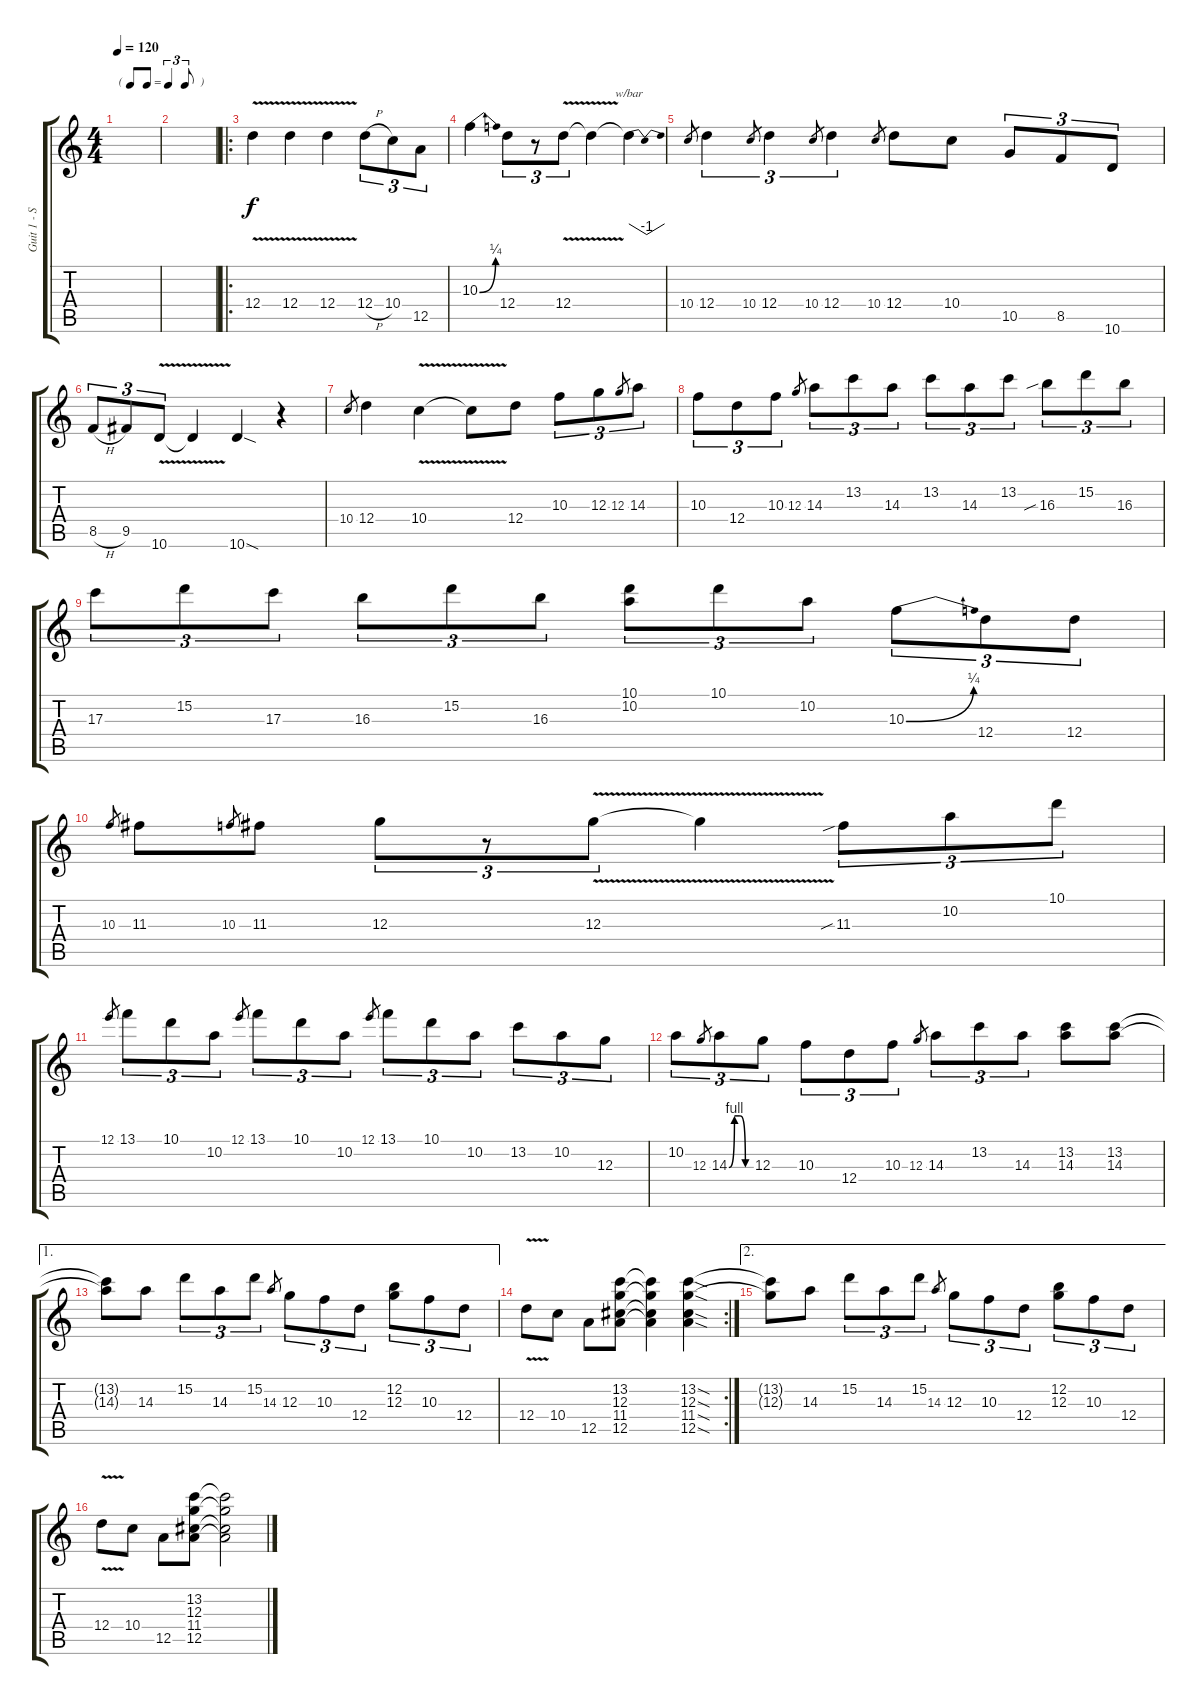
\track ("Guit 1 - Solo" "Guit 1 - S") {instrument overdrivenguitar}
\staff {score tabs}
\tuning (E4 B3 G3 D3 A2 E2) {hide}
\ts (4 4)
\tf triplet8th
\tempo 120
\clef g2
\ks c
|
|
\ro
12.4{v}.4 12.4{v}.4 12.4{v}.4 12.4{h}.8{tu (3 2)} 10.4.8{tu (3 2)} 12.5.8{tu (3 2)} |
10.3{be (bend 0 0 60 1)}.4 12.4.8{tu (3 2)} r.8{tu (3 2)} 12.4{v}.8{tu (3 2)} 12.4{t}.4 12.4{t}.4{tbe (dip default 0 0 30 -4 60 0)} |
10.4.8{gr} 12.4.4{tu (3 2)} 10.4.8{gr} 12.4.4{tu (3 2)} 10.4.8{gr} 12.4.4{tu (3 2)} 10.4.8{gr} 12.4.8 10.4.8 10.5.8{tu (3 2)} 8.5.8{tu (3 2)} 10.6.8{tu (3 2)} |
8.5{h}.8{tu (3 2)} 9.5.8{tu (3 2)} 10.6{v}.8{tu (3 2)} 10.6{t}.4 10.6{sod}.4 r.4 |
10.4.8{gr} 12.4.4 10.4{v}.4 10.4{t}.8 12.4.8 10.3.8{tu (3 2)} 12.3.8{tu (3 2)} 12.3.8{gr} 14.3.8{tu (3 2)} |
10.3.8{tu (3 2)} 12.4.8{tu (3 2)} 10.3.8{tu (3 2)} 12.3.8{gr} 14.3.8{tu (3 2)} 13.2.8{tu (3 2)} 14.3.8{tu (3 2)} 13.2.8{tu (3 2)} 14.3.8{tu (3 2)} 13.2.8{tu (3 2)} 16.3{sib}.8{tu (3 2)} 15.2.8{tu (3 2)} 16.3.8{tu (3 2)} |
17.3.8{tu (3 2)} 15.2.8{tu (3 2)} 17.3.8{tu (3 2)} 16.3.8{tu (3 2)} 15.2.8{tu (3 2)} 16.3.8{tu (3 2)} (10.1 10.2).8{tu (3 2)} 10.1.8{tu (3 2)} 10.2.8{tu (3 2)} 10.3{be (bend 0 0 60 1)}.8{tu (3 2)} 12.4.8{tu (3 2)} 12.4.8{tu (3 2)} |
10.3.8{gr} 11.3.8 10.3.8{gr} 11.3.8 12.3.8{tu (3 2)} r.8{tu (3 2)} 12.3{v}.8{tu (3 2)} 12.3{t}.4 11.3{sib}.8{tu (3 2)} 10.2.8{tu (3 2)} 10.1.8{tu (3 2)} |
12.1.8{gr} 13.1.8{tu (3 2)} 10.1.8{tu (3 2)} 10.2.8{tu (3 2)} 12.1.8{gr} 13.1.8{tu (3 2)} 10.1.8{tu (3 2)} 10.2.8{tu (3 2)} 12.1.8{gr} 13.1.8{tu (3 2)} 10.1.8{tu (3 2)} 10.2.8{tu (3 2)} 13.2.8{tu (3 2)} 10.2.8{tu (3 2)} 12.3.8{tu (3 2)} |
10.2.8{tu (3 2)} 12.3.8{gr} 14.3{be (custom 0 0 15 4 30 4 45 0 60 0)}.8{tu (3 2)} 12.3.8{tu (3 2)} 10.3.8{tu (3 2)} 12.4.8{tu (3 2)} 10.3.8{tu (3 2)} 12.3.8{gr} 14.3.8{tu (3 2)} 13.2.8{tu (3 2)} 14.3.8{tu (3 2)} (13.2 14.3).8 (13.2 14.3).8 |
\ae 1
(13.2{t} 14.3{t}).8 14.3.8 15.2.8{tu (3 2)} 14.3.8{tu (3 2)} 15.2.8{tu (3 2)} 14.3.8{gr} 12.3.8{tu (3 2)} 10.3.8{tu (3 2)} 12.4.8{tu (3 2)} (12.2 12.3).8{tu (3 2)} 10.3.8{tu (3 2)} 12.4.8{tu (3 2)} |
\rc 2
12.4{v}.8 10.4.8 12.5.8 (13.2 12.3 11.4 12.5).8 (13.2{t} 12.3{t} 11.4{t} 12.5{t}).4 (13.2{sod} 12.3{sod} 11.4{sod} 12.5{sod}).4 |
\ae 2
(13.2{t} 12.3{t}).8 14.3.8 15.2.8{tu (3 2)} 14.3.8{tu (3 2)} 15.2.8{tu (3 2)} 14.3.8{gr} 12.3.8{tu (3 2)} 10.3.8{tu (3 2)} 12.4.8{tu (3 2)} (12.2 12.3).8{tu (3 2)} 10.3.8{tu (3 2)} 12.4.8{tu (3 2)} |
12.4{v}.8 10.4.8 12.5.8 (13.2 12.3 11.4 12.5).8 (13.2{t} 12.3{t} 11.4{t} 12.5{t}).2
